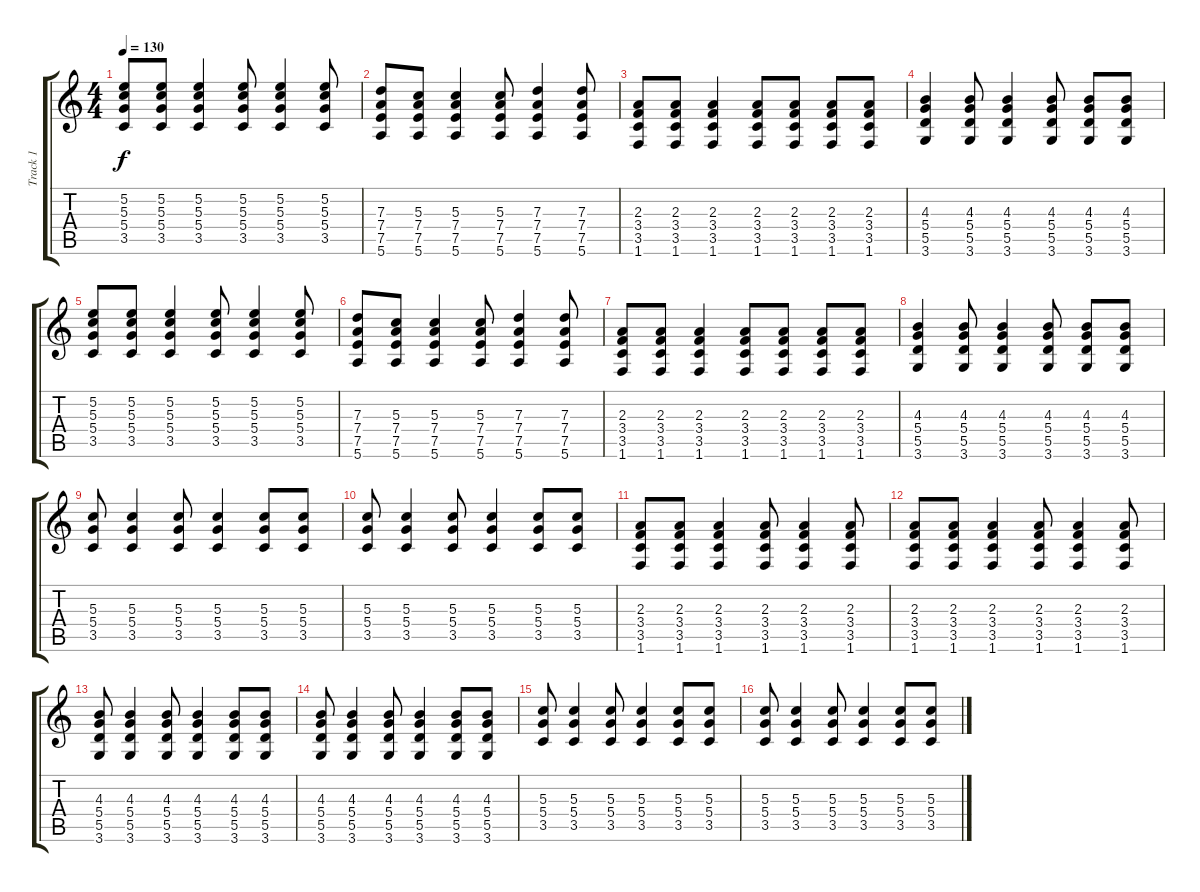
\track ("Track 1" "Track 1") {instrument acousticguitarnylon}
\staff {score tabs}
\tuning (E4 B3 G3 D3 A2 E2) {hide}
\ts (4 4)
\tempo 130
\clef g2
\ks c
(5.2 5.3 5.4 3.5).8{dy f} (5.2 5.3 5.4 3.5).8 (5.2 5.3 5.4 3.5).4 (5.2 5.3 5.4 3.5).8 (5.2 5.3 5.4 3.5).4 (5.2 5.3 5.4 3.5).8 |
(7.3 7.4 7.5 5.6).8 (5.3 7.4 7.5 5.6).8 (5.3 7.4 7.5 5.6).4 (5.3 7.4 7.5 5.6).8 (7.3 7.4 7.5 5.6).4 (7.3 7.4 7.5 5.6).8 |
(2.3 3.4 3.5 1.6).8 (2.3 3.4 3.5 1.6).8 (2.3 3.4 3.5 1.6).4 (2.3 3.4 3.5 1.6).8 (2.3 3.4 3.5 1.6).8 (2.3 3.4 3.5 1.6).8 (2.3 3.4 3.5 1.6).8 |
(4.3 5.4 5.5 3.6).4 (4.3 5.4 5.5 3.6).8 (4.3 5.4 5.5 3.6).4 (4.3 5.4 5.5 3.6).8 (4.3 5.4 5.5 3.6).8 (4.3 5.4 5.5 3.6).8 |
(5.2 5.3 5.4 3.5).8 (5.2 5.3 5.4 3.5).8 (5.2 5.3 5.4 3.5).4 (5.2 5.3 5.4 3.5).8 (5.2 5.3 5.4 3.5).4 (5.2 5.3 5.4 3.5).8 |
(7.3 7.4 7.5 5.6).8 (5.3 7.4 7.5 5.6).8 (5.3 7.4 7.5 5.6).4 (5.3 7.4 7.5 5.6).8 (7.3 7.4 7.5 5.6).4 (7.3 7.4 7.5 5.6).8 |
(2.3 3.4 3.5 1.6).8 (2.3 3.4 3.5 1.6).8 (2.3 3.4 3.5 1.6).4 (2.3 3.4 3.5 1.6).8 (2.3 3.4 3.5 1.6).8 (2.3 3.4 3.5 1.6).8 (2.3 3.4 3.5 1.6).8 |
(4.3 5.4 5.5 3.6).4 (4.3 5.4 5.5 3.6).8 (4.3 5.4 5.5 3.6).4 (4.3 5.4 5.5 3.6).8 (4.3 5.4 5.5 3.6).8 (4.3 5.4 5.5 3.6).8 |
(5.3 5.4 3.5).8 (5.3 5.4 3.5).4 (5.3 5.4 3.5).8 (5.3 5.4 3.5).4 (5.3 5.4 3.5).8 (5.3 5.4 3.5).8 |
(5.3 5.4 3.5).8 (5.3 5.4 3.5).4 (5.3 5.4 3.5).8 (5.3 5.4 3.5).4 (5.3 5.4 3.5).8 (5.3 5.4 3.5).8 |
(2.3 3.4 3.5 1.6).8 (2.3 3.4 3.5 1.6).8 (2.3 3.4 3.5 1.6).4 (2.3 3.4 3.5 1.6).8 (2.3 3.4 3.5 1.6).4 (2.3 3.4 3.5 1.6).8 |
(2.3 3.4 3.5 1.6).8 (2.3 3.4 3.5 1.6).8 (2.3 3.4 3.5 1.6).4 (2.3 3.4 3.5 1.6).8 (2.3 3.4 3.5 1.6).4 (2.3 3.4 3.5 1.6).8 |
(4.3 5.4 5.5 3.6).8 (4.3 5.4 5.5 3.6).4 (4.3 5.4 5.5 3.6).8 (4.3 5.4 5.5 3.6).4 (4.3 5.4 5.5 3.6).8 (4.3 5.4 5.5 3.6).8 |
(4.3 5.4 5.5 3.6).8 (4.3 5.4 5.5 3.6).4 (4.3 5.4 5.5 3.6).8 (4.3 5.4 5.5 3.6).4 (4.3 5.4 5.5 3.6).8 (4.3 5.4 5.5 3.6).8 |
(5.3 5.4 3.5).8 (5.3 5.4 3.5).4 (5.3 5.4 3.5).8 (5.3 5.4 3.5).4 (5.3 5.4 3.5).8 (5.3 5.4 3.5).8 |
(5.3 5.4 3.5).8 (5.3 5.4 3.5).4 (5.3 5.4 3.5).8 (5.3 5.4 3.5).4 (5.3 5.4 3.5).8 (5.3 5.4 3.5).8
